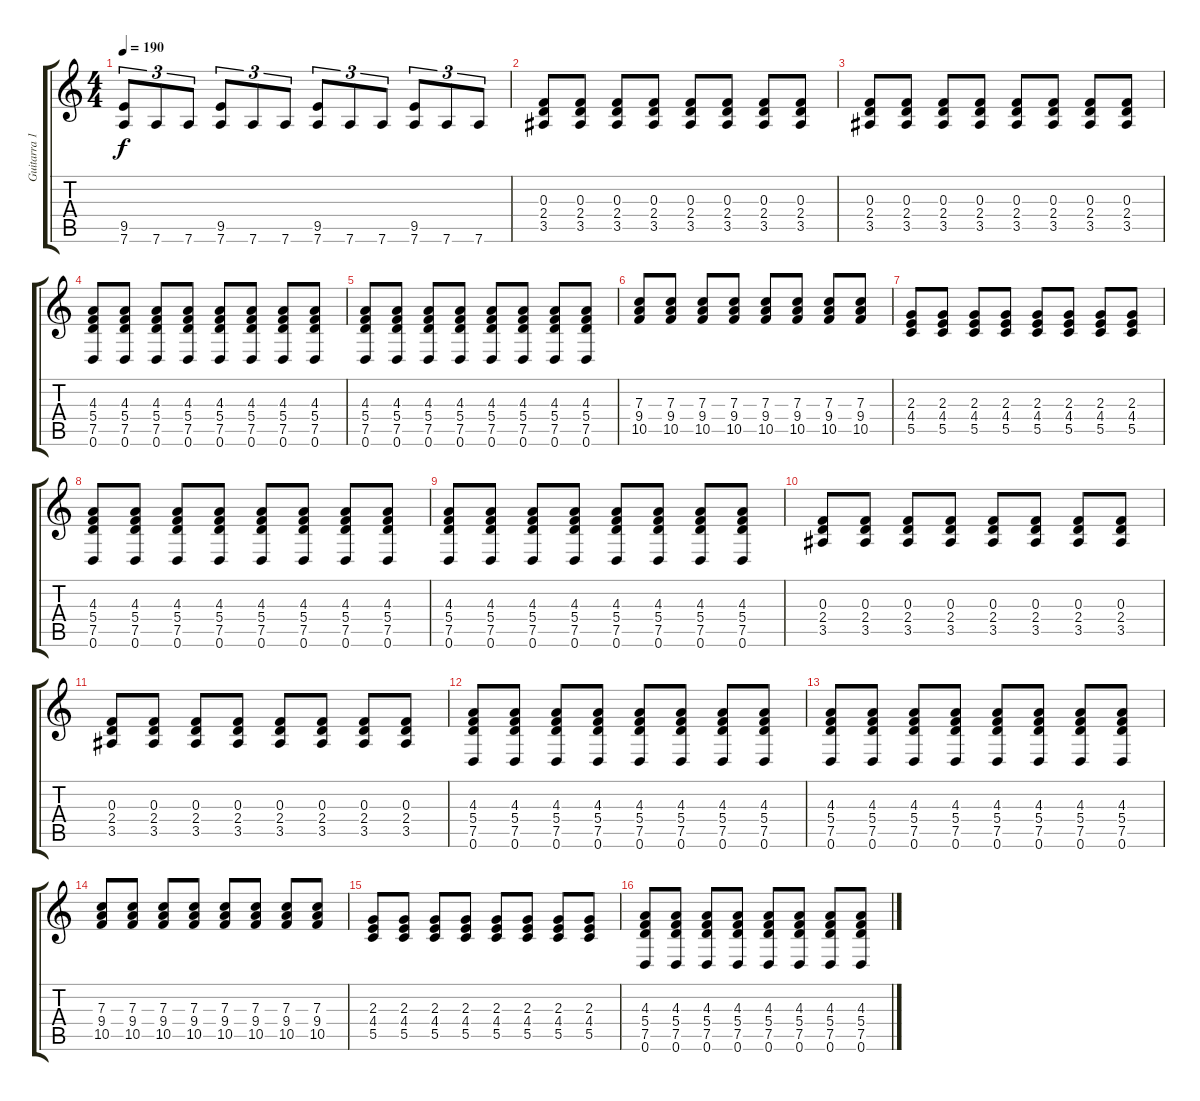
\track ("Guitarra 1" "Guitarra 1") {instrument distortionguitar}
\staff {score tabs}
\tuning (D4 A3 F3 C3 G2 D2) {hide}
\ts (4 4)
\tempo 190
\clef g2
\ks c
(9.5 7.6).8{tu (3 2) dy f} 7.6.8{tu (3 2)} 7.6.8{tu (3 2)} (9.5 7.6).8{tu (3 2)} 7.6.8{tu (3 2)} 7.6.8{tu (3 2)} (9.5 7.6).8{tu (3 2)} 7.6.8{tu (3 2)} 7.6.8{tu (3 2)} (9.5 7.6).8{tu (3 2)} 7.6.8{tu (3 2)} 7.6.8{tu (3 2)} |
(0.3 2.4 3.5).8 (0.3 2.4 3.5).8 (0.3 2.4 3.5).8 (0.3 2.4 3.5).8 (0.3 2.4 3.5).8 (0.3 2.4 3.5).8 (0.3 2.4 3.5).8 (0.3 2.4 3.5).8 |
(0.3 2.4 3.5).8 (0.3 2.4 3.5).8 (0.3 2.4 3.5).8 (0.3 2.4 3.5).8 (0.3 2.4 3.5).8 (0.3 2.4 3.5).8 (0.3 2.4 3.5).8 (0.3 2.4 3.5).8 |
(4.3 5.4 7.5 0.6).8 (4.3 5.4 7.5 0.6).8 (4.3 5.4 7.5 0.6).8 (4.3 5.4 7.5 0.6).8 (4.3 5.4 7.5 0.6).8 (4.3 5.4 7.5 0.6).8 (4.3 5.4 7.5 0.6).8 (4.3 5.4 7.5 0.6).8 |
(4.3 5.4 7.5 0.6).8 (4.3 5.4 7.5 0.6).8 (4.3 5.4 7.5 0.6).8 (4.3 5.4 7.5 0.6).8 (4.3 5.4 7.5 0.6).8 (4.3 5.4 7.5 0.6).8 (4.3 5.4 7.5 0.6).8 (4.3 5.4 7.5 0.6).8 |
(7.3 9.4 10.5).8 (7.3 9.4 10.5).8 (7.3 9.4 10.5).8 (7.3 9.4 10.5).8 (7.3 9.4 10.5).8 (7.3 9.4 10.5).8 (7.3 9.4 10.5).8 (7.3 9.4 10.5).8 |
(2.3 4.4 5.5).8 (2.3 4.4 5.5).8 (2.3 4.4 5.5).8 (2.3 4.4 5.5).8 (2.3 4.4 5.5).8 (2.3 4.4 5.5).8 (2.3 4.4 5.5).8 (2.3 4.4 5.5).8 |
(4.3 5.4 7.5 0.6).8 (4.3 5.4 7.5 0.6).8 (4.3 5.4 7.5 0.6).8 (4.3 5.4 7.5 0.6).8 (4.3 5.4 7.5 0.6).8 (4.3 5.4 7.5 0.6).8 (4.3 5.4 7.5 0.6).8 (4.3 5.4 7.5 0.6).8 |
(4.3 5.4 7.5 0.6).8 (4.3 5.4 7.5 0.6).8 (4.3 5.4 7.5 0.6).8 (4.3 5.4 7.5 0.6).8 (4.3 5.4 7.5 0.6).8 (4.3 5.4 7.5 0.6).8 (4.3 5.4 7.5 0.6).8 (4.3 5.4 7.5 0.6).8 |
(0.3 2.4 3.5).8 (0.3 2.4 3.5).8 (0.3 2.4 3.5).8 (0.3 2.4 3.5).8 (0.3 2.4 3.5).8 (0.3 2.4 3.5).8 (0.3 2.4 3.5).8 (0.3 2.4 3.5).8 |
(0.3 2.4 3.5).8 (0.3 2.4 3.5).8 (0.3 2.4 3.5).8 (0.3 2.4 3.5).8 (0.3 2.4 3.5).8 (0.3 2.4 3.5).8 (0.3 2.4 3.5).8 (0.3 2.4 3.5).8 |
(4.3 5.4 7.5 0.6).8 (4.3 5.4 7.5 0.6).8 (4.3 5.4 7.5 0.6).8 (4.3 5.4 7.5 0.6).8 (4.3 5.4 7.5 0.6).8 (4.3 5.4 7.5 0.6).8 (4.3 5.4 7.5 0.6).8 (4.3 5.4 7.5 0.6).8 |
(4.3 5.4 7.5 0.6).8 (4.3 5.4 7.5 0.6).8 (4.3 5.4 7.5 0.6).8 (4.3 5.4 7.5 0.6).8 (4.3 5.4 7.5 0.6).8 (4.3 5.4 7.5 0.6).8 (4.3 5.4 7.5 0.6).8 (4.3 5.4 7.5 0.6).8 |
(7.3 9.4 10.5).8 (7.3 9.4 10.5).8 (7.3 9.4 10.5).8 (7.3 9.4 10.5).8 (7.3 9.4 10.5).8 (7.3 9.4 10.5).8 (7.3 9.4 10.5).8 (7.3 9.4 10.5).8 |
(2.3 4.4 5.5).8 (2.3 4.4 5.5).8 (2.3 4.4 5.5).8 (2.3 4.4 5.5).8 (2.3 4.4 5.5).8 (2.3 4.4 5.5).8 (2.3 4.4 5.5).8 (2.3 4.4 5.5).8 |
(4.3 5.4 7.5 0.6).8 (4.3 5.4 7.5 0.6).8 (4.3 5.4 7.5 0.6).8 (4.3 5.4 7.5 0.6).8 (4.3 5.4 7.5 0.6).8 (4.3 5.4 7.5 0.6).8 (4.3 5.4 7.5 0.6).8 (4.3 5.4 7.5 0.6).8
